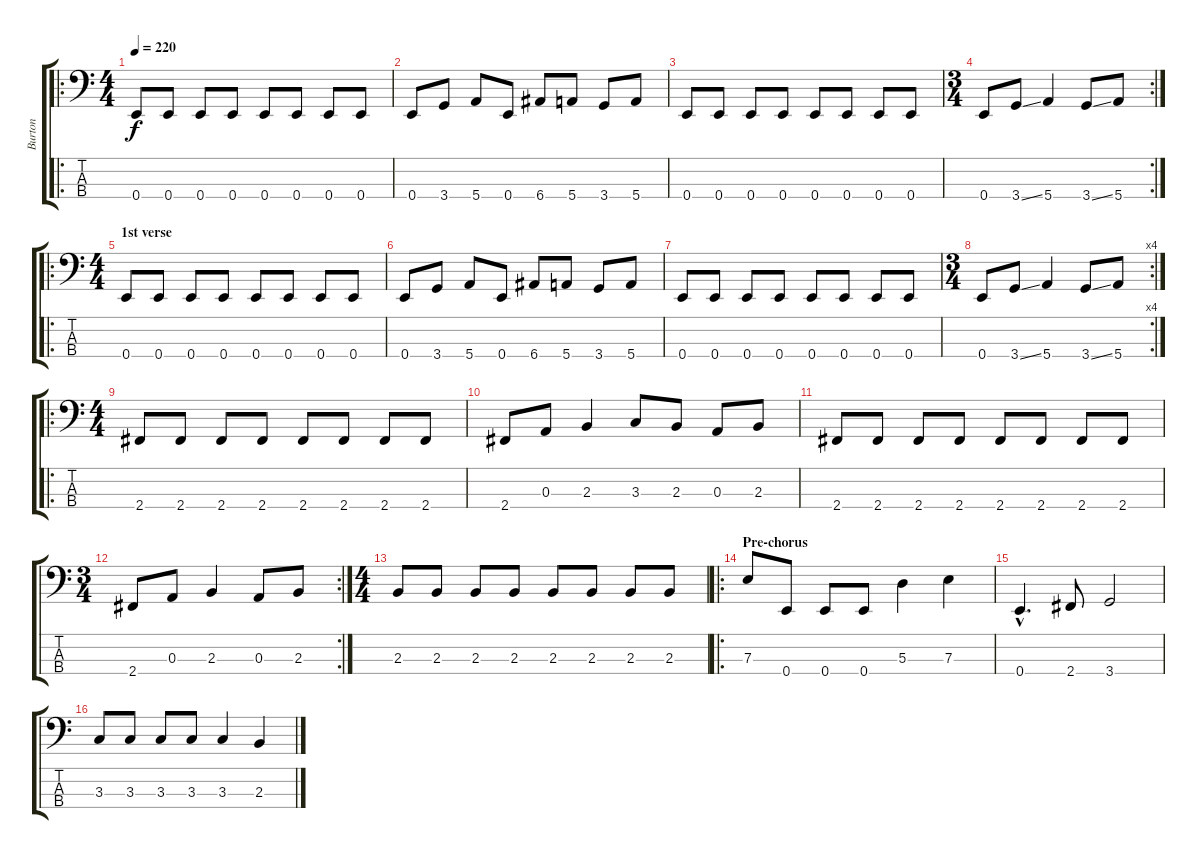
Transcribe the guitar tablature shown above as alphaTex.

\track ("Burton" "Burton") {instrument electricbassfinger}
\staff {score tabs}
\tuning (G2 D2 A1 E1) {hide}
\ro
\ts (4 4)
\tempo 220
\clef f4
\ks c
0.4.8{dy f} 0.4.8 0.4.8 0.4.8 0.4.8 0.4.8 0.4.8 0.4.8 |
0.4.8 3.4.8 5.4.8 0.4.8 6.4.8 5.4.8 3.4.8 5.4.8 |
0.4.8 0.4.8 0.4.8 0.4.8 0.4.8 0.4.8 0.4.8 0.4.8 |
\rc 2
\ts (3 4)
0.4.8 3.4{ss}.8 5.4.4 3.4{ss}.8 5.4.8 |
\ro
\ts (4 4)
\section ("" "1st verse")
0.4.8 0.4.8 0.4.8 0.4.8 0.4.8 0.4.8 0.4.8 0.4.8 |
0.4.8 3.4.8 5.4.8 0.4.8 6.4.8 5.4.8 3.4.8 5.4.8 |
0.4.8 0.4.8 0.4.8 0.4.8 0.4.8 0.4.8 0.4.8 0.4.8 |
\rc 4
\ts (3 4)
0.4.8 3.4{ss}.8 5.4.4 3.4{ss}.8 5.4.8 |
\ro
\ts (4 4)
2.4.8 2.4.8 2.4.8 2.4.8 2.4.8 2.4.8 2.4.8 2.4.8 |
2.4.8 0.3.8 2.3.4 3.3.8 2.3.8 0.3.8 2.3.8 |
2.4.8 2.4.8 2.4.8 2.4.8 2.4.8 2.4.8 2.4.8 2.4.8 |
\rc 2
\ts (3 4)
2.4.8 0.3.8 2.3.4 0.3.8 2.3.8 |
\ts (4 4)
2.3.8 2.3.8 2.3.8 2.3.8 2.3.8 2.3.8 2.3.8 2.3.8 |
\ro
\section ("" "Pre-chorus")
7.3.8 0.4.8 0.4.8 0.4.8 5.3.4 7.3.4 |
0.4{hac}.4{d} 2.4.8 3.4.2 |
3.3.8 3.3.8 3.3.8 3.3.8 3.3.4 2.3.4
